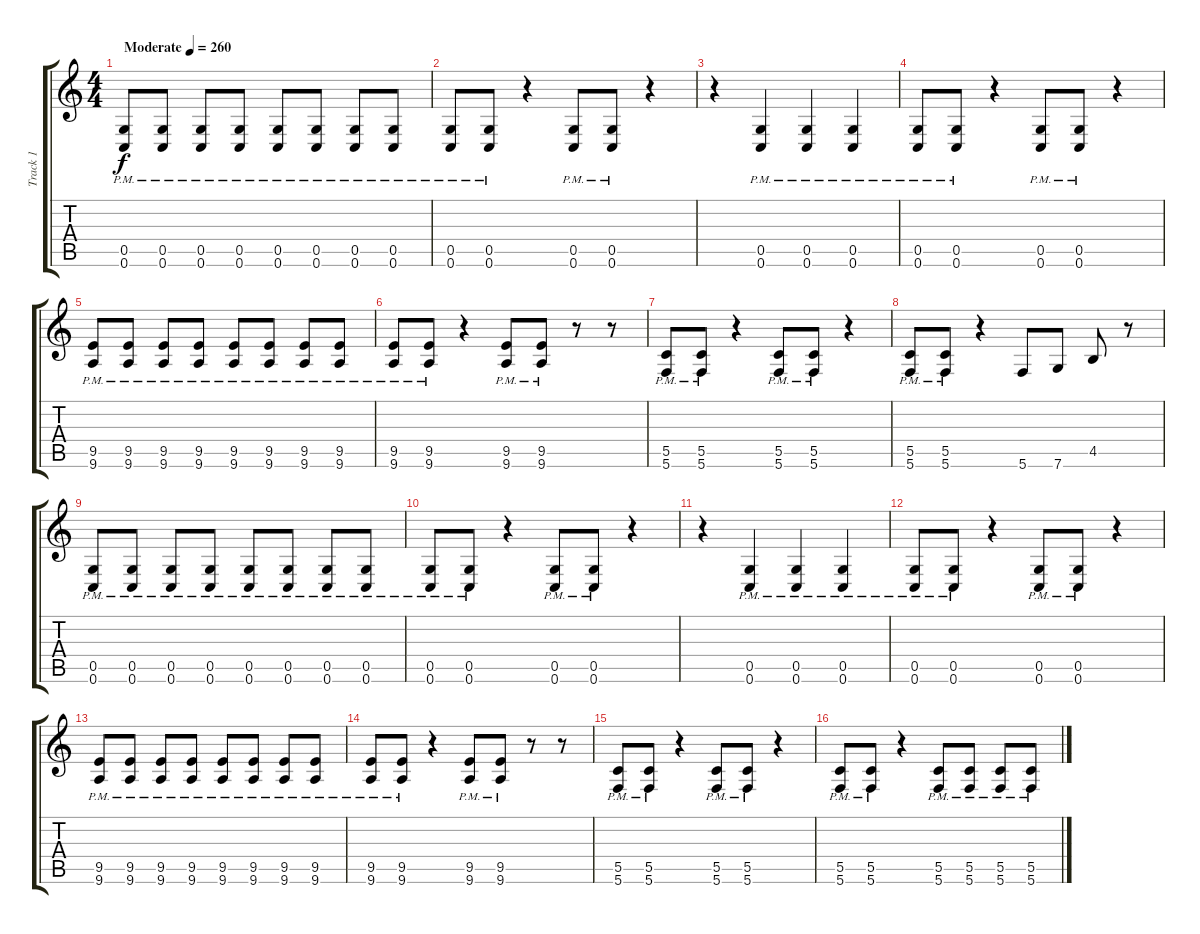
\track ("Track 1" "Track 1") {instrument distortionguitar}
\staff {score tabs}
\tuning (D4 A3 F3 C3 G2 C2) {hide}
\ts (4 4)
\tempo (260 "Moderate")
\clef g2
\ks c
(0.5{pm} 0.6{pm}).8{dy f instrument distortionguitar} (0.5{pm} 0.6{pm}).8 (0.5{pm} 0.6{pm}).8 (0.5{pm} 0.6{pm}).8 (0.5{pm} 0.6{pm}).8 (0.5{pm} 0.6{pm}).8 (0.5{pm} 0.6{pm}).8 (0.5{pm} 0.6{pm}).8 |
(0.5{pm} 0.6{pm}).8 (0.5{pm} 0.6{pm}).8 r.4 (0.5{pm} 0.6{pm}).8 (0.5{pm} 0.6{pm}).8 r.4 |
r.4 (0.5{pm} 0.6{pm}).4 (0.5{pm} 0.6{pm}).4 (0.5{pm} 0.6{pm}).4 |
(0.5{pm} 0.6{pm}).8 (0.5{pm} 0.6{pm}).8 r.4 (0.5{pm} 0.6{pm}).8 (0.5{pm} 0.6{pm}).8 r.4 |
(9.5{pm} 9.6{pm}).8 (9.5{pm} 9.6{pm}).8 (9.5{pm} 9.6{pm}).8 (9.5{pm} 9.6{pm}).8 (9.5{pm} 9.6{pm}).8 (9.5{pm} 9.6{pm}).8 (9.5{pm} 9.6{pm}).8 (9.5{pm} 9.6{pm}).8 |
(9.5{pm} 9.6{pm}).8 (9.5{pm} 9.6{pm}).8 r.4 (9.5{pm} 9.6{pm}).8 (9.5{pm} 9.6{pm}).8 r.8 r.8 |
(5.5{pm} 5.6{pm}).8 (5.5{pm} 5.6{pm}).8 r.4 (5.5{pm} 5.6{pm}).8 (5.5{pm} 5.6{pm}).8 r.4 |
(5.5{pm} 5.6{pm}).8 (5.5{pm} 5.6{pm}).8 r.4 5.6.8 7.6.8 4.5.8 r.8 |
(0.5{pm} 0.6{pm}).8 (0.5{pm} 0.6{pm}).8 (0.5{pm} 0.6{pm}).8 (0.5{pm} 0.6{pm}).8 (0.5{pm} 0.6{pm}).8 (0.5{pm} 0.6{pm}).8 (0.5{pm} 0.6{pm}).8 (0.5{pm} 0.6{pm}).8 |
(0.5{pm} 0.6{pm}).8 (0.5{pm} 0.6{pm}).8 r.4 (0.5{pm} 0.6{pm}).8 (0.5{pm} 0.6{pm}).8 r.4 |
r.4 (0.5{pm} 0.6{pm}).4 (0.5{pm} 0.6{pm}).4 (0.5{pm} 0.6{pm}).4 |
(0.5{pm} 0.6{pm}).8 (0.5{pm} 0.6{pm}).8 r.4 (0.5{pm} 0.6{pm}).8 (0.5{pm} 0.6{pm}).8 r.4 |
(9.5{pm} 9.6{pm}).8 (9.5{pm} 9.6{pm}).8 (9.5{pm} 9.6{pm}).8 (9.5{pm} 9.6{pm}).8 (9.5{pm} 9.6{pm}).8 (9.5{pm} 9.6{pm}).8 (9.5{pm} 9.6{pm}).8 (9.5{pm} 9.6{pm}).8 |
(9.5{pm} 9.6{pm}).8 (9.5{pm} 9.6{pm}).8 r.4 (9.5{pm} 9.6{pm}).8 (9.5{pm} 9.6{pm}).8 r.8 r.8 |
(5.5{pm} 5.6{pm}).8 (5.5{pm} 5.6{pm}).8 r.4 (5.5{pm} 5.6{pm}).8 (5.5{pm} 5.6{pm}).8 r.4 |
(5.5{pm} 5.6{pm}).8 (5.5{pm} 5.6{pm}).8 r.4 (5.5{pm} 5.6{pm}).8 (5.5{pm} 5.6{pm}).8 (5.5{pm} 5.6{pm}).8 (5.5{pm} 5.6{pm}).8
